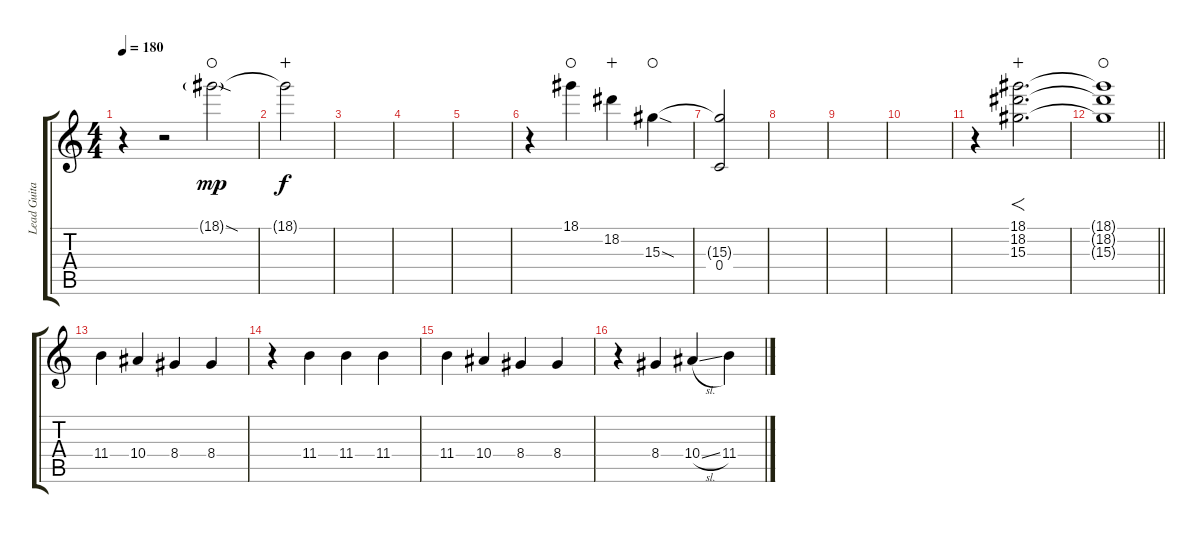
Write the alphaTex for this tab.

\track ("Lead Guitar" "Lead Guita") {instrument overdrivenguitar}
\staff {score tabs}
\tuning (D4 A3 F3 C3 G2 C2) {hide}
\ts (4 4)
\tempo 180
\clef g2
\ks c
r.4{dy f} r.2 18.1{sod g}.2{dy mp waho} |
18.1{t}.2{dy f wahc} |
|
|
|
r.4 18.1.4{waho} 18.2.4{wahc} 15.3{sod}.4{waho} |
(15.3{t} 0.4).2 |
|
|
|
r.4 (18.1 18.2 15.3).2{f d volume 9 instrument overdrivenguitar wahc} |
\barLineRight lightlight
(18.1{t} 18.2{t} 15.3{t}).1{waho} |
11.4.4{volume 14 instrument overdrivenguitar} 10.4.4 8.4.4 8.4.4 |
r.4 11.4.4 11.4.4 11.4.4 |
11.4.4 10.4.4 8.4.4 8.4.4 |
r.4 8.4.4 10.4{sl}.4 11.4.4
